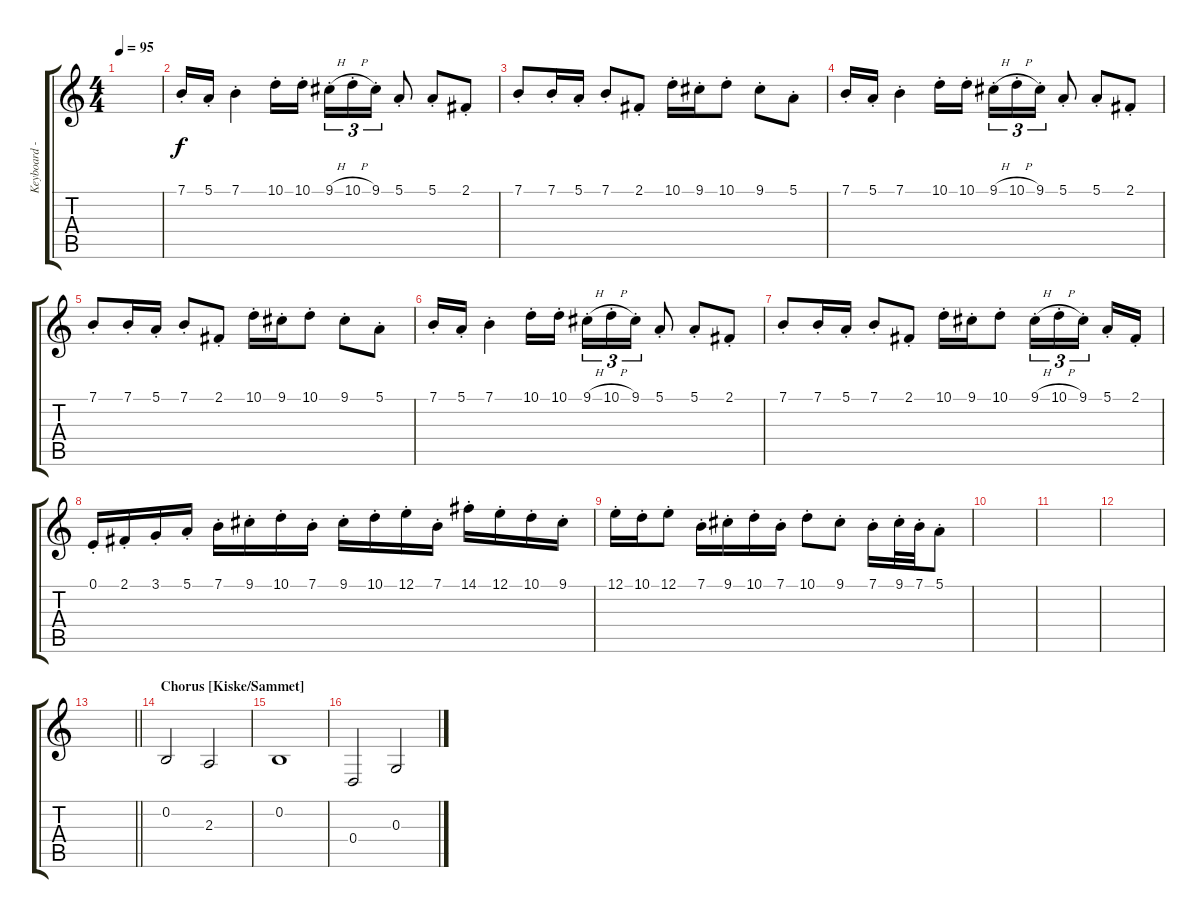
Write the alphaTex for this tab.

\track ("Keyboard - Lead (Miro)" "Keyboard -") {instrument flute}
\staff {score tabs}
\tuning (E4 B3 G3 D3 A2 E2) {hide}
\ts (4 4)
\tempo 95
\clef g2
\ks c
|
7.1{st}.16{volume 10} 5.1{st}.16 7.1{st}.4 10.1{st}.16 10.1{st}.16 9.1{h st}.16{tu (3 2)} 10.1{h st}.16{tu (3 2)} 9.1{st}.16{tu (3 2)} 5.1{st}.8 5.1{st}.8 2.1{st}.8 |
7.1{st}.8 7.1{st}.16 5.1{st}.16 7.1{st}.8 2.1{st}.8 10.1{st}.16 9.1{st}.16 10.1{st}.8 9.1{st}.8 5.1{st}.8 |
7.1{st}.16 5.1{st}.16 7.1{st}.4 10.1{st}.16 10.1{st}.16 9.1{h st}.16{tu (3 2)} 10.1{h st}.16{tu (3 2)} 9.1{st}.16{tu (3 2)} 5.1{st}.8 5.1{st}.8 2.1{st}.8 |
7.1{st}.8 7.1{st}.16 5.1{st}.16 7.1{st}.8 2.1{st}.8 10.1{st}.16 9.1{st}.16 10.1{st}.8 9.1{st}.8 5.1{st}.8 |
7.1{st}.16 5.1{st}.16 7.1{st}.4 10.1{st}.16 10.1{st}.16 9.1{h st}.16{tu (3 2)} 10.1{h st}.16{tu (3 2)} 9.1{st}.16{tu (3 2)} 5.1{st}.8 5.1{st}.8 2.1{st}.8 |
7.1{st}.8 7.1{st}.16 5.1{st}.16 7.1{st}.8 2.1{st}.8 10.1{st}.16 9.1{st}.16 10.1{st}.8 9.1{h st}.16{tu (3 2)} 10.1{h st}.16{tu (3 2)} 9.1{st}.16{tu (3 2) beam splitsecondary} 5.1{st}.16 2.1{st}.16 |
0.1{st}.16 2.1{st}.16 3.1{st}.16 5.1{st}.16 7.1{st}.16 9.1{st}.16 10.1{st}.16 7.1{st}.16 9.1{st}.16 10.1{st}.16 12.1{st}.16 7.1{st}.16 14.1{st}.16 12.1{st}.16 10.1{st}.16 9.1{st}.16 |
12.1{st}.16 10.1{st}.16 12.1{st}.8 7.1{st}.16 9.1{st}.16 10.1{st}.16 7.1{st}.16 10.1{st}.8 9.1{st}.8 7.1{st}.16 9.1{st}.32 7.1{st}.32 5.1{st}.8 |
|
|
|
\barLineRight lightlight
|
\section ("" "Chorus [Kiske/Sammet]")
0.2.2 2.3.2 |
0.2.1 |
0.4.2 0.3.2
